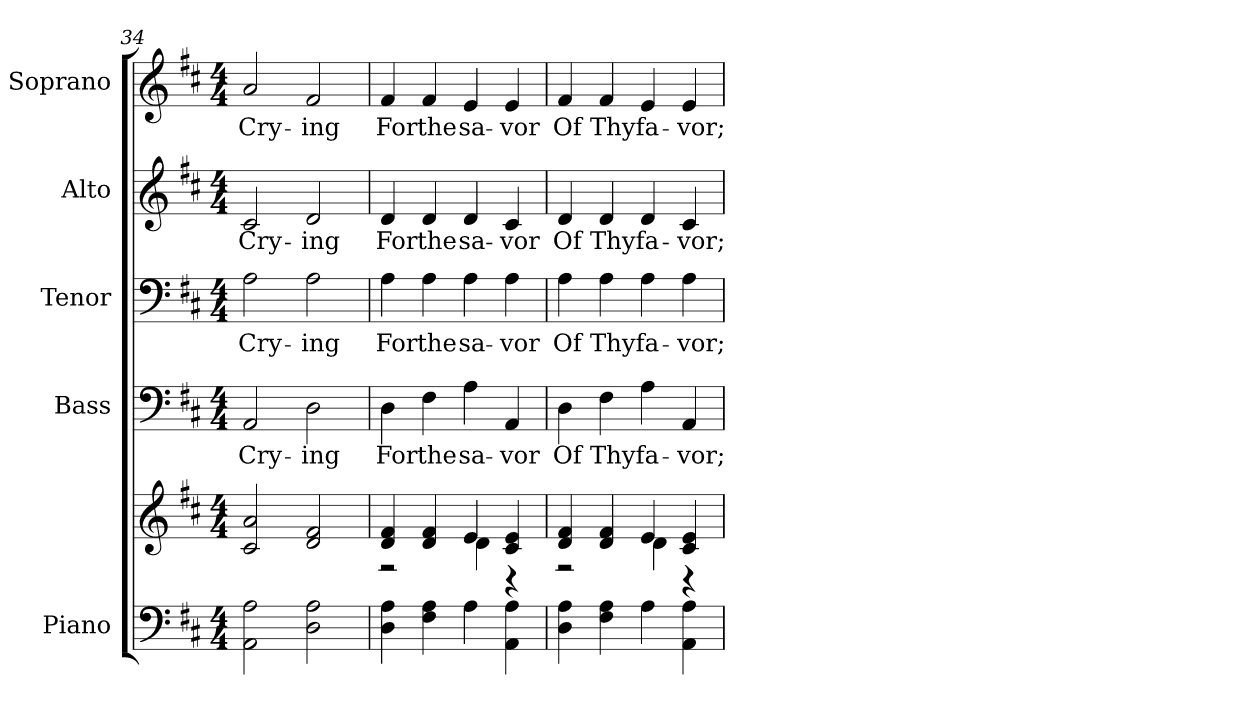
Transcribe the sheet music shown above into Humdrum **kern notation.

**kern	**kern	**kern	**text	**kern	**text	**kern	**text	**kern	**text
*part5	*part5	*part4	*part4	*part3	*part3	*part2	*part2	*part1	*part1
*staff6	*staff5	*staff4	*staff4	*staff3	*staff3	*staff2	*staff2	*staff1	*staff1
*I"Piano	*	*I"Bass	*	*I"Tenor	*	*I"Alto	*	*I"Soprano	*
*I'Pno.	*	*I'B.	*	*I'T.	*	*I'A.	*	*I'S.	*
!!LO:PB:g=z
*clefF4	*clefG2	*clefF4	*	*clefF4	*	*clefG2	*	*clefG2	*
*k[f#c#]	*k[f#c#]	*k[f#c#]	*	*k[f#c#]	*	*k[f#c#]	*	*k[f#c#]	*
*D:	*D:	*D:	*	*D:	*	*D:	*	*D:	*
*M4/4	*M4/4	*M4/4	*	*M4/4	*	*M4/4	*	*M4/4	*
=34	=34	=34	=34	=34	=34	=34	=34	=34	=34
!	!	!	!LO:LY:b:color=#000000	!	!	!	!	!	!
!	!	!	!	!	!LO:LY:b:color=#000000	!	!	!	!
!	!	!	!	!	!	!	!LO:LY:b:color=#000000	!	!
!	!	!	!	!	!	!	!	!	!LO:LY:b:color=#000000
2AAi\ 2Ai	2c#i/ 2ai	2AAi/	Cry-	2Ai\	Cry-	2c#i/	Cry-	2ai/	Cry-
!	!	!	!LO:LY:b:color=#000000	!	!	!	!	!	!
!	!	!	!	!	!LO:LY:b:color=#000000	!	!	!	!
!	!	!	!	!	!	!	!LO:LY:b:color=#000000	!	!
!	!	!	!	!	!	!	!	!	!LO:LY:b:color=#000000
2Di\ 2Ai	2di/ 2f#i	2Di\	-ing	2Ai\	-ing	2di/	-ing	2f#i/	-ing
=35	=35	=35	=35	=35	=35	=35	=35	=35	=35
*	*^	*	*	*	*	*	*	*	*
!	!	!	!	!LO:LY:b:color=#000000	!	!	!	!	!	!
!	!	!	!	!	!	!LO:LY:b:color=#000000	!	!	!	!
!	!	!	!	!	!	!	!	!LO:LY:b:color=#000000	!	!
!	!	!	!	!	!	!	!	!	!	!LO:LY:b:color=#000000
4Di\ 4Ai	4di/ 4f#i	2r	4Di\	For	4Ai\	For	4di/	For	4f#i/	For
!	!	!	!	!LO:LY:b:color=#000000	!	!	!	!	!	!
!	!	!	!	!	!	!LO:LY:b:color=#000000	!	!	!	!
!	!	!	!	!	!	!	!	!LO:LY:b:color=#000000	!	!
!	!	!	!	!	!	!	!	!	!	!LO:LY:b:color=#000000
4F#i\ 4Ai	4di/ 4f#i	.	4F#i\	the	4Ai\	the	4di/	the	4f#i/	the
!	!	!	!	!LO:LY:b:color=#000000	!	!	!	!	!	!
!	!	!	!	!	!	!LO:LY:b:color=#000000	!	!	!	!
!	!	!	!	!	!	!	!	!LO:LY:b:color=#000000	!	!
!	!	!	!	!	!	!	!	!	!	!LO:LY:b:color=#000000
4Ai\	4ei/	4di\	4Ai\	sa-	4Ai\	sa-	4di/	sa-	4ei/	sa-
!	!	!	!	!LO:LY:b:color=#000000	!	!	!	!	!	!
!	!	!	!	!	!	!LO:LY:b:color=#000000	!	!	!	!
!	!	!	!	!	!	!	!	!LO:LY:b:color=#000000	!	!
!	!	!	!	!	!	!	!	!	!	!LO:LY:b:color=#000000
4AAi\ 4Ai	4c#i/ 4ei	4r	4AAi/	-vor	4Ai\	-vor	4c#i/	-vor	4ei/	-vor
!!LO:LB:g=z
=36	=36	=36	=36	=36	=36	=36	=36	=36	=36	=36
!	!	!	!	!LO:LY:b:color=#000000	!	!	!	!	!	!
!	!	!	!	!	!	!LO:LY:b:color=#000000	!	!	!	!
!	!	!	!	!	!	!	!	!LO:LY:b:color=#000000	!	!
!	!	!	!	!	!	!	!	!	!	!LO:LY:b:color=#000000
4Di\ 4Ai	4di/ 4f#i	2r	4Di\	Of	4Ai\	Of	4di/	Of	4f#i/	Of
!	!	!	!	!LO:LY:b:color=#000000	!	!	!	!	!	!
!	!	!	!	!	!	!LO:LY:b:color=#000000	!	!	!	!
!	!	!	!	!	!	!	!	!LO:LY:b:color=#000000	!	!
!	!	!	!	!	!	!	!	!	!	!LO:LY:b:color=#000000
4F#i\ 4Ai	4di/ 4f#i	.	4F#i\	Thy	4Ai\	Thy	4di/	Thy	4f#i/	Thy
!	!	!	!	!LO:LY:b:color=#000000	!	!	!	!	!	!
!	!	!	!	!	!	!LO:LY:b:color=#000000	!	!	!	!
!	!	!	!	!	!	!	!	!LO:LY:b:color=#000000	!	!
!	!	!	!	!	!	!	!	!	!	!LO:LY:b:color=#000000
4Ai\	4ei/	4di\	4Ai\	fa-	4Ai\	fa-	4di/	fa-	4ei/	fa-
!	!	!	!	!LO:LY:b:color=#000000	!	!	!	!	!	!
!	!	!	!	!	!	!LO:LY:b:color=#000000	!	!	!	!
!	!	!	!	!	!	!	!	!LO:LY:b:color=#000000	!	!
!	!	!	!	!	!	!	!	!	!	!LO:LY:b:color=#000000
4AAi\ 4Ai	4c#i/ 4ei	4r	4AAi/	-vor;	4Ai\	-vor;	4c#i/	-vor;	4ei/	-vor;
*	*v	*v	*	*	*	*	*	*	*	*
=	=	=	=	=	=	=	=	=	=
*-	*-	*-	*-	*-	*-	*-	*-	*-	*-
